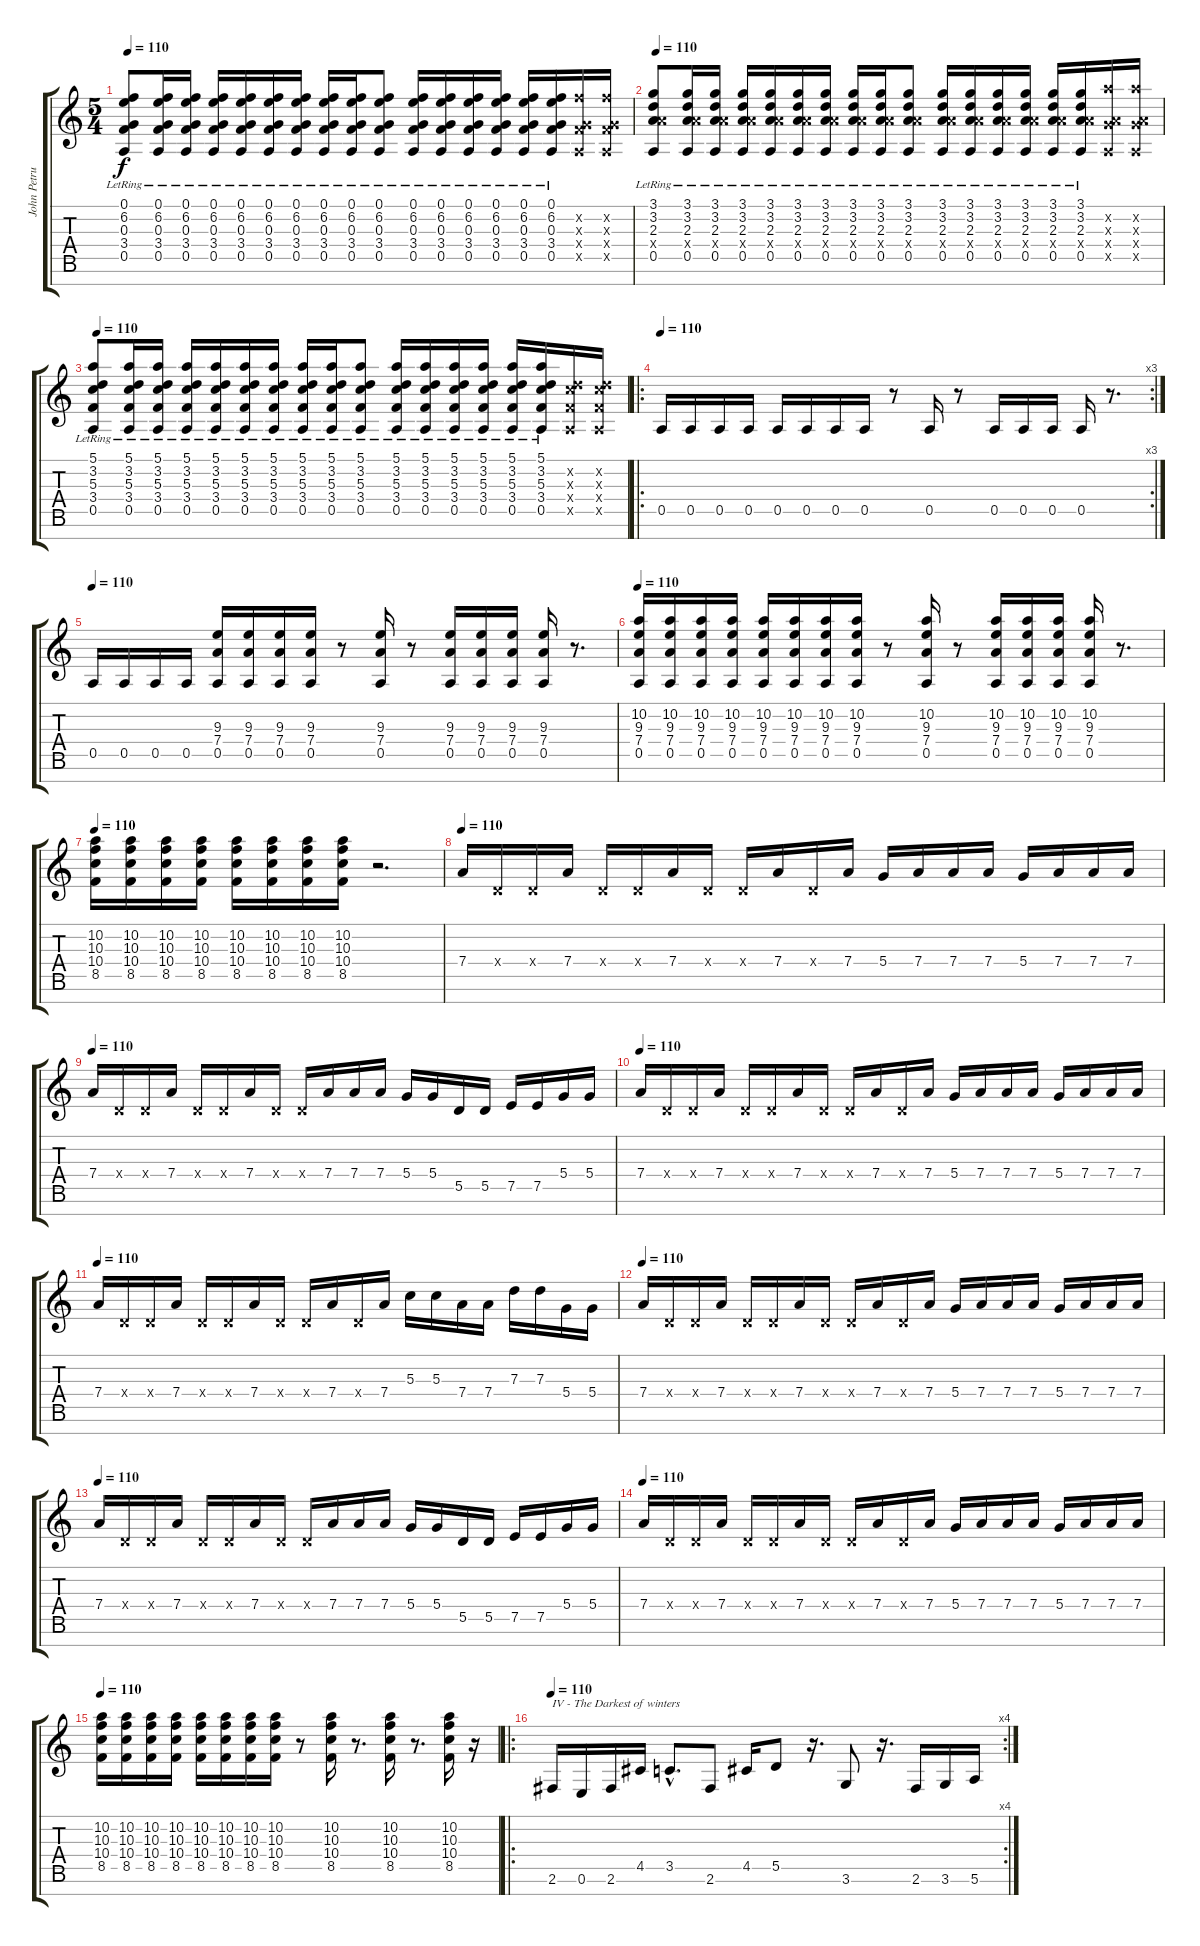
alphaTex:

\track ("John Petrucci" "John Petru") {instrument acousticguitarsteel}
\staff {score tabs}
\tuning (E4 B3 G3 D3 A2 E2 B1) {hide}
\ts (5 4)
\tempo 110
\clef g2
\ks c
(0.1{lr} 6.2{lr} 0.3{lr} 3.4{lr} 0.5{lr}).8{dy f} (0.1{lr} 6.2{lr} 0.3{lr} 3.4{lr} 0.5{lr}).16 (0.1{lr} 6.2{lr} 0.3{lr} 3.4{lr} 0.5{lr}).16 (0.1{lr} 6.2{lr} 0.3{lr} 3.4{lr} 0.5{lr}).16 (0.1{lr} 6.2{lr} 0.3{lr} 3.4{lr} 0.5{lr}).16 (0.1{lr} 6.2{lr} 0.3{lr} 3.4{lr} 0.5{lr}).16 (0.1{lr} 6.2{lr} 0.3{lr} 3.4{lr} 0.5{lr}).16 (0.1{lr} 6.2{lr} 0.3{lr} 3.4{lr} 0.5{lr}).16 (0.1{lr} 6.2{lr} 0.3{lr} 3.4{lr} 0.5{lr}).16 (0.1{lr} 6.2{lr} 0.3{lr} 3.4{lr} 0.5{lr}).8 (0.1{lr} 6.2{lr} 0.3{lr} 3.4{lr} 0.5{lr}).16 (0.1{lr} 6.2{lr} 0.3{lr} 3.4{lr} 0.5{lr}).16 (0.1{lr} 6.2{lr} 0.3{lr} 3.4{lr} 0.5{lr}).16 (0.1{lr} 6.2{lr} 0.3{lr} 3.4{lr} 0.5{lr}).16 (0.1{lr} 6.2{lr} 0.3{lr} 3.4{lr} 0.5{lr}).16 (0.1{lr} 6.2{lr} 0.3{lr} 3.4{lr} 0.5{lr}).16 (6.2{x} 0.3{x} 3.4{x} 0.5{x}).16 (6.2{x} 0.3{x} 3.4{x} 0.5{x}).16 |
\tempo 110
(3.1{lr} 3.2{lr} 2.3{lr} 7.4{x} 0.5{lr}).8 (3.1{lr} 3.2{lr} 2.3{lr} 7.4{x} 0.5{lr}).16 (3.1{lr} 3.2{lr} 2.3{lr} 7.4{x} 0.5{lr}).16 (3.1{lr} 3.2{lr} 2.3{lr} 7.4{x} 0.5{lr}).16 (3.1{lr} 3.2{lr} 2.3{lr} 7.4{x} 0.5{lr}).16 (3.1{lr} 3.2{lr} 2.3{lr} 7.4{x} 0.5{lr}).16 (3.1{lr} 3.2{lr} 2.3{lr} 7.4{x} 0.5{lr}).16 (3.1{lr} 3.2{lr} 2.3{lr} 7.4{x} 0.5{lr}).16 (3.1{lr} 3.2{lr} 2.3{lr} 7.4{x} 0.5{lr}).16 (3.1{lr} 3.2{lr} 2.3{lr} 7.4{x} 0.5{lr}).8 (3.1{lr} 3.2{lr} 2.3{lr} 7.4{x} 0.5{lr}).16 (3.1{lr} 3.2{lr} 2.3{lr} 7.4{x} 0.5{lr}).16 (3.1{lr} 3.2{lr} 2.3{lr} 7.4{x} 0.5{lr}).16 (3.1{lr} 3.2{lr} 2.3{lr} 7.4{x} 0.5{lr}).16 (3.1{lr} 3.2{lr} 2.3{lr} 7.4{x} 0.5{lr}).16 (3.1{lr} 3.2{lr} 2.3{lr} 7.4{x} 0.5{lr}).16 (10.2{x} 0.3{x} 7.4{x} 0.5{x}).16 (10.2{x} 0.3{x} 7.4{x} 0.5{x}).16 |
\tempo 110
(5.1{lr} 3.2{lr} 5.3{lr} 3.4{lr} 0.5{lr}).8 (5.1{lr} 3.2{lr} 5.3{lr} 3.4{lr} 0.5{lr}).16 (5.1{lr} 3.2{lr} 5.3{lr} 3.4{lr} 0.5{lr}).16 (5.1{lr} 3.2{lr} 5.3{lr} 3.4{lr} 0.5{lr}).16 (5.1{lr} 3.2{lr} 5.3{lr} 3.4{lr} 0.5{lr}).16 (5.1{lr} 3.2{lr} 5.3{lr} 3.4{lr} 0.5{lr}).16 (5.1{lr} 3.2{lr} 5.3{lr} 3.4{lr} 0.5{lr}).16 (5.1{lr} 3.2{lr} 5.3{lr} 3.4{lr} 0.5{lr}).16 (5.1{lr} 3.2{lr} 5.3{lr} 3.4{lr} 0.5{lr}).16 (5.1{lr} 3.2{lr} 5.3{lr} 3.4{lr} 0.5{lr}).8 (5.1{lr} 3.2{lr} 5.3{lr} 3.4{lr} 0.5{lr}).16 (5.1{lr} 3.2{lr} 5.3{lr} 3.4{lr} 0.5{lr}).16 (5.1{lr} 3.2{lr} 5.3{lr} 3.4{lr} 0.5{lr}).16 (5.1{lr} 3.2{lr} 5.3{lr} 3.4{lr} 0.5{lr}).16 (5.1{lr} 3.2{lr} 5.3{lr} 3.4{lr} 0.5{lr}).16 (5.1{lr} 3.2{lr} 5.3{lr} 3.4{lr} 0.5{lr}).16 (3.2{x} 5.3{x} 3.4{x} 0.5{x}).16 (3.2{x} 5.3{x} 3.4{x} 0.5{x}).16 |
\ro
\rc 3
\tempo 110
0.5.16{instrument distortionguitar} 0.5.16 0.5.16 0.5.16 0.5.16 0.5.16 0.5.16 0.5.16 r.8 0.5.16 r.8 0.5.16 0.5.16 0.5.16 0.5.16 r.8{d} |
\tempo 110
0.5.16{instrument distortionguitar} 0.5.16 0.5.16 0.5.16 (9.3 7.4 0.5).16 (9.3 7.4 0.5).16 (9.3 7.4 0.5).16 (9.3 7.4 0.5).16 r.8 (9.3 7.4 0.5).16 r.8 (9.3 7.4 0.5).16 (9.3 7.4 0.5).16 (9.3 7.4 0.5).16 (9.3 7.4 0.5).16 r.8{d} |
\tempo 110
(10.2 9.3 7.4 0.5).16{instrument distortionguitar} (10.2 9.3 7.4 0.5).16 (10.2 9.3 7.4 0.5).16 (10.2 9.3 7.4 0.5).16 (10.2 9.3 7.4 0.5).16 (10.2 9.3 7.4 0.5).16 (10.2 9.3 7.4 0.5).16 (10.2 9.3 7.4 0.5).16 r.8 (10.2 9.3 7.4 0.5).16 r.8 (10.2 9.3 7.4 0.5).16 (10.2 9.3 7.4 0.5).16 (10.2 9.3 7.4 0.5).16 (10.2 9.3 7.4 0.5).16 r.8{d} |
\tempo 110
(10.2 10.3 10.4 8.5).16{instrument distortionguitar} (10.2 10.3 10.4 8.5).16 (10.2 10.3 10.4 8.5).16 (10.2 10.3 10.4 8.5).16 (10.2 10.3 10.4 8.5).16 (10.2 10.3 10.4 8.5).16 (10.2 10.3 10.4 8.5).16 (10.2 10.3 10.4 8.5).16 r.2{d} |
\tempo 110
7.4.16{instrument distortionguitar} 0.4{x}.16 0.4{x}.16 7.4.16 0.4{x}.16 0.4{x}.16 7.4.16 0.4{x}.16 0.4{x}.16 7.4.16 0.4{x}.16 7.4.16 5.4.16 7.4.16 7.4.16 7.4.16 5.4.16 7.4.16 7.4.16 7.4.16 |
\tempo 110
7.4.16{instrument distortionguitar} 0.4{x}.16 0.4{x}.16 7.4.16 0.4{x}.16 0.4{x}.16 7.4.16 0.4{x}.16 0.4{x}.16 7.4.16 7.4.16 7.4.16 5.4.16 5.4.16 5.5.16 5.5.16 7.5.16 7.5.16 5.4.16 5.4.16 |
\tempo 110
7.4.16{instrument distortionguitar} 0.4{x}.16 0.4{x}.16 7.4.16 0.4{x}.16 0.4{x}.16 7.4.16 0.4{x}.16 0.4{x}.16 7.4.16 0.4{x}.16 7.4.16 5.4.16 7.4.16 7.4.16 7.4.16 5.4.16 7.4.16 7.4.16 7.4.16 |
\tempo 110
7.4.16{instrument distortionguitar} 0.4{x}.16 0.4{x}.16 7.4.16 0.4{x}.16 0.4{x}.16 7.4.16 0.4{x}.16 0.4{x}.16 7.4.16 0.4{x}.16 7.4.16 5.3.16 5.3.16 7.4.16 7.4.16 7.3.16 7.3.16 5.4.16 5.4.16 |
\tempo 110
7.4.16{instrument distortionguitar} 0.4{x}.16 0.4{x}.16 7.4.16 0.4{x}.16 0.4{x}.16 7.4.16 0.4{x}.16 0.4{x}.16 7.4.16 0.4{x}.16 7.4.16 5.4.16 7.4.16 7.4.16 7.4.16 5.4.16 7.4.16 7.4.16 7.4.16 |
\tempo 110
7.4.16{instrument distortionguitar} 0.4{x}.16 0.4{x}.16 7.4.16 0.4{x}.16 0.4{x}.16 7.4.16 0.4{x}.16 0.4{x}.16 7.4.16 7.4.16 7.4.16 5.4.16 5.4.16 5.5.16 5.5.16 7.5.16 7.5.16 5.4.16 5.4.16 |
\tempo 110
7.4.16{instrument distortionguitar} 0.4{x}.16 0.4{x}.16 7.4.16 0.4{x}.16 0.4{x}.16 7.4.16 0.4{x}.16 0.4{x}.16 7.4.16 0.4{x}.16 7.4.16 5.4.16 7.4.16 7.4.16 7.4.16 5.4.16 7.4.16 7.4.16 7.4.16 |
\tempo 110
(10.2 10.3 10.4 8.5).16{instrument distortionguitar} (10.2 10.3 10.4 8.5).16 (10.2 10.3 10.4 8.5).16 (10.2 10.3 10.4 8.5).16 (10.2 10.3 10.4 8.5).16 (10.2 10.3 10.4 8.5).16 (10.2 10.3 10.4 8.5).16 (10.2 10.3 10.4 8.5).16 r.8 (10.2 10.3 10.4 8.5).16 r.8{d} (10.2 10.3 10.4 8.5).16 r.8{d} (10.2 10.3 10.4 8.5).16 r.16 |
\ro
\rc 4
\tempo 110
2.6.16{txt "IV - The Darkest of winters" instrument distortionguitar} 0.6.16 2.6.16 4.5.16 3.5{hac}.8{d} 2.6.8 4.5.16 5.5.8 r.16{d} 3.6.8 r.16{d} 2.6.16 3.6.16 5.6.16
